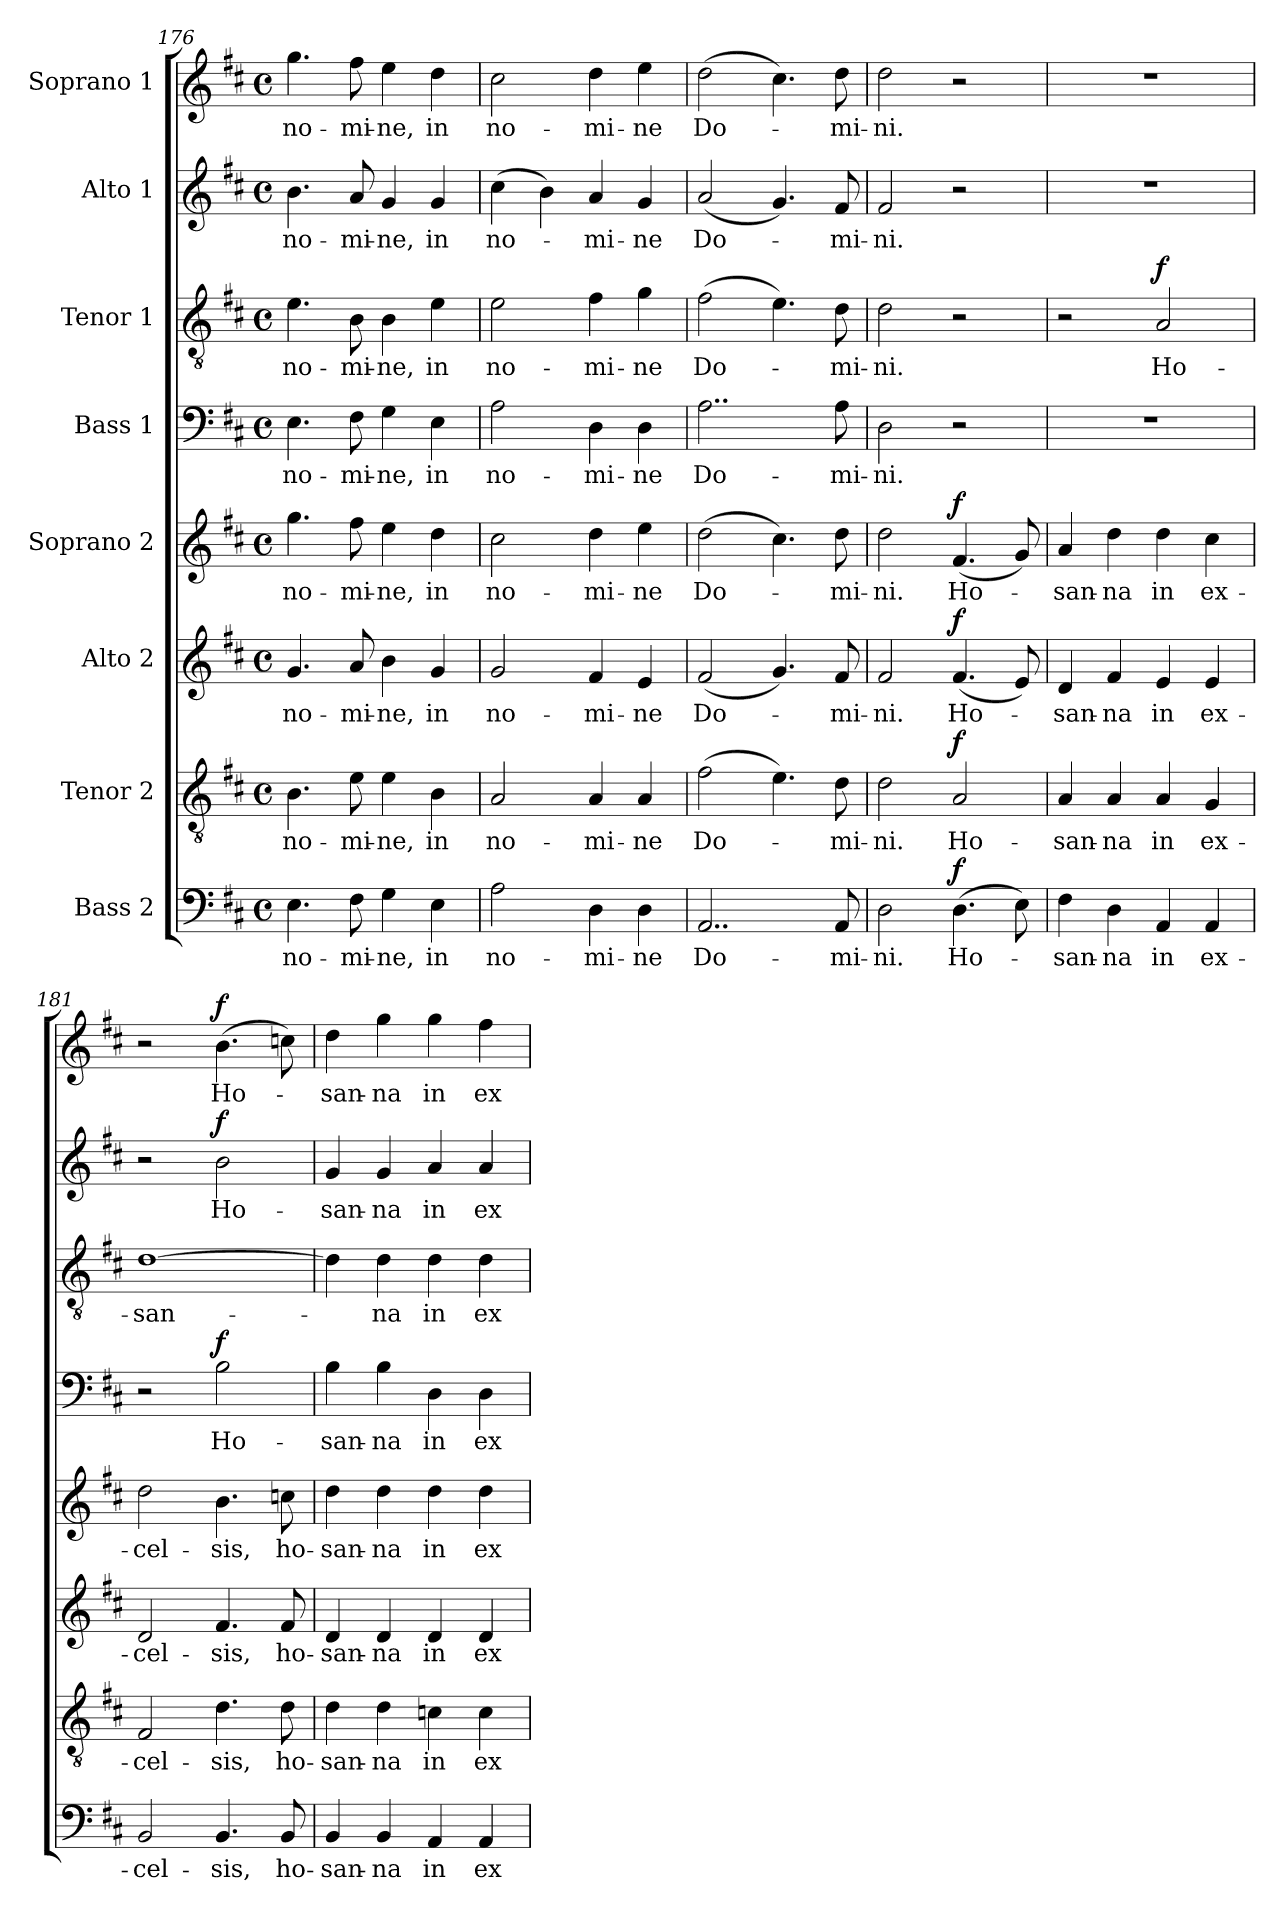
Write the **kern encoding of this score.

**kern	**text	**dynam	**kern	**text	**dynam	**kern	**text	**dynam	**kern	**text	**dynam	**kern	**text	**dynam	**kern	**text	**dynam	**kern	**text	**dynam	**kern	**text	**dynam
*part8	*part8	*part8	*part7	*part7	*part7	*part6	*part6	*part6	*part5	*part5	*part5	*part4	*part4	*part4	*part3	*part3	*part3	*part2	*part2	*part2	*part1	*part1	*part1
*staff8	*staff8	*staff8	*staff7	*staff7	*staff7	*staff6	*staff6	*staff6	*staff5	*staff5	*staff5	*staff4	*staff4	*staff4	*staff3	*staff3	*staff3	*staff2	*staff2	*staff2	*staff1	*staff1	*staff1
*I"Bass 2	*	*	*I"Tenor 2	*	*	*I"Alto 2	*	*	*I"Soprano 2	*	*	*I"Bass 1	*	*	*I"Tenor 1	*	*	*I"Alto 1	*	*	*I"Soprano 1	*	*
*clefF4	*	*	*clefGv2	*	*	*clefG2	*	*	*clefG2	*	*	*clefF4	*	*	*clefGv2	*	*	*clefG2	*	*	*clefG2	*	*
*k[f#c#]	*	*	*k[f#c#]	*	*	*k[f#c#]	*	*	*k[f#c#]	*	*	*k[f#c#]	*	*	*k[f#c#]	*	*	*k[f#c#]	*	*	*k[f#c#]	*	*
*D:	*	*	*D:	*	*	*D:	*	*	*D:	*	*	*D:	*	*	*D:	*	*	*D:	*	*	*D:	*	*
*M4/4	*	*	*M4/4	*	*	*M4/4	*	*	*M4/4	*	*	*M4/4	*	*	*M4/4	*	*	*M4/4	*	*	*M4/4	*	*
*met(c)	*	*	*met(c)	*	*	*met(c)	*	*	*met(c)	*	*	*met(c)	*	*	*met(c)	*	*	*met(c)	*	*	*met(c)	*	*
=176	=176	=176	=176	=176	=176	=176	=176	=176	=176	=176	=176	=176	=176	=176	=176	=176	=176	=176	=176	=176	=176	=176	=176
!	!LO:LY:b	!	!	!LO:LY:b	!	!	!LO:LY:b	!	!	!LO:LY:b	!	!	!LO:LY:b	!	!	!LO:LY:b	!	!	!LO:LY:b	!	!	!LO:LY:b	!
4.E\	no-	.	4.B\	no-	.	4.g/	no-	.	4.gg\	no-	.	4.E\	no-	.	4.e\	no-	.	4.b\	no-	.	4.gg\	no-	.
!	!LO:LY:b	!	!	!LO:LY:b	!	!	!LO:LY:b	!	!	!LO:LY:b	!	!	!LO:LY:b	!	!	!LO:LY:b	!	!	!LO:LY:b	!	!	!LO:LY:b	!
8F#\	-mi-	.	8e\	-mi-	.	8a/	-mi-	.	8ff#\	-mi-	.	8F#\	-mi-	.	8B\	-mi-	.	8a/	-mi-	.	8ff#\	-mi-	.
!	!LO:LY:b	!	!	!LO:LY:b	!	!	!LO:LY:b	!	!	!LO:LY:b	!	!	!LO:LY:b	!	!	!LO:LY:b	!	!	!LO:LY:b	!	!	!LO:LY:b	!
4G\	-ne,	.	4e\	-ne,	.	4b\	-ne,	.	4ee\	-ne,	.	4G\	-ne,	.	4B\	-ne,	.	4g/	-ne,	.	4ee\	-ne,	.
!	!LO:LY:b	!	!	!LO:LY:b	!	!	!LO:LY:b	!	!	!LO:LY:b	!	!	!LO:LY:b	!	!	!LO:LY:b	!	!	!LO:LY:b	!	!	!LO:LY:b	!
4E\	in	.	4B\	in	.	4g/	in	.	4dd\	in	.	4E\	in	.	4e\	in	.	4g/	in	.	4dd\	in	.
=177	=177	=177	=177	=177	=177	=177	=177	=177	=177	=177	=177	=177	=177	=177	=177	=177	=177	=177	=177	=177	=177	=177	=177
!	!LO:LY:b	!	!	!LO:LY:b	!	!	!LO:LY:b	!	!	!LO:LY:b	!	!	!LO:LY:b	!	!	!LO:LY:b	!	!	!LO:LY:b	!	!	!LO:LY:b	!
2A\	no-	.	2A/	no-	.	2g/	no-	.	2cc#\	no-	.	2A\	no-	.	2e\	no-	.	(>4cc#\	no-	.	2cc#\	no-	.
.	.	.	.	.	.	.	.	.	.	.	.	.	.	.	.	.	.	4b\)	.	.	.	.	.
!	!LO:LY:b	!	!	!LO:LY:b	!	!	!LO:LY:b	!	!	!LO:LY:b	!	!	!LO:LY:b	!	!	!LO:LY:b	!	!	!LO:LY:b	!	!	!LO:LY:b	!
4D\	-mi-	.	4A/	-mi-	.	4f#/	-mi-	.	4dd\	-mi-	.	4D\	-mi-	.	4f#\	-mi-	.	4a/	-mi-	.	4dd\	-mi-	.
!	!LO:LY:b	!	!	!LO:LY:b	!	!	!LO:LY:b	!	!	!LO:LY:b	!	!	!LO:LY:b	!	!	!LO:LY:b	!	!	!LO:LY:b	!	!	!LO:LY:b	!
4D\	-ne	.	4A/	-ne	.	4e/	-ne	.	4ee\	-ne	.	4D\	-ne	.	4g\	-ne	.	4g/	-ne	.	4ee\	-ne	.
!!LO:PB:g=z
=178	=178	=178	=178	=178	=178	=178	=178	=178	=178	=178	=178	=178	=178	=178	=178	=178	=178	=178	=178	=178	=178	=178	=178
!	!LO:LY:b	!	!	!LO:LY:b	!	!	!LO:LY:b	!	!	!LO:LY:b	!	!	!LO:LY:b	!	!	!LO:LY:b	!	!	!LO:LY:b	!	!	!LO:LY:b	!
2..AA/	Do-	.	(>2f#\	Do-	.	(<2f#/	Do-	.	(>2dd\	Do-	.	2..A\	Do-	.	(>2f#\	Do-	.	(<2a/	Do-	.	(>2dd\	Do-	.
.	.	.	4.e\)	.	.	4.g/)	.	.	4.cc#\)	.	.	.	.	.	4.e\)	.	.	4.g/)	.	.	4.cc#\)	.	.
!	!LO:LY:b	!	!	!LO:LY:b	!	!	!LO:LY:b	!	!	!LO:LY:b	!	!	!LO:LY:b	!	!	!LO:LY:b	!	!	!LO:LY:b	!	!	!LO:LY:b	!
8AA/	-mi-	.	8d\	-mi-	.	8f#/	-mi-	.	8dd\	-mi-	.	8A\	-mi-	.	8d\	-mi-	.	8f#/	-mi-	.	8dd\	-mi-	.
=179	=179	=179	=179	=179	=179	=179	=179	=179	=179	=179	=179	=179	=179	=179	=179	=179	=179	=179	=179	=179	=179	=179	=179
!	!LO:LY:b	!	!	!LO:LY:b	!	!	!LO:LY:b	!	!	!LO:LY:b	!	!	!LO:LY:b	!	!	!LO:LY:b	!	!	!LO:LY:b	!	!	!LO:LY:b	!
2D\	-ni.	.	2d\	-ni.	.	2f#/	-ni.	.	2dd\	-ni.	.	2D\	-ni.	.	2d\	-ni.	.	2f#/	-ni.	.	2dd\	-ni.	.
!	!LO:LY:b	!LO:DY:b	!	!LO:LY:b	!LO:DY:b	!	!LO:LY:b	!LO:DY:b	!	!LO:LY:b	!LO:DY:b	!	!	!	!	!	!	!	!	!	!	!	!
(>4.D\	Ho-	f	2A/	Ho-	f	(<4.f#/	Ho-	f	(<4.f#/	Ho-	f	2r	.	.	2r	.	.	2r	.	.	2r	.	.
8E\)	.	.	.	.	.	8e/)	.	.	8g/)	.	.	.	.	.	.	.	.	.	.	.	.	.	.
=180	=180	=180	=180	=180	=180	=180	=180	=180	=180	=180	=180	=180	=180	=180	=180	=180	=180	=180	=180	=180	=180	=180	=180
!	!LO:LY:b	!	!	!LO:LY:b	!	!	!LO:LY:b	!	!	!LO:LY:b	!	!	!	!	!	!	!	!	!	!	!	!	!
4F#\	-san-	.	4A/	-san-	.	4d/	-san-	.	4a/	-san-	.	1r	.	.	2r	.	.	1r	.	.	1r	.	.
!	!LO:LY:b	!	!	!LO:LY:b	!	!	!LO:LY:b	!	!	!LO:LY:b	!	!	!	!	!	!	!	!	!	!	!	!	!
4D\	-na	.	4A/	-na	.	4f#/	-na	.	4dd\	-na	.	.	.	.	.	.	.	.	.	.	.	.	.
!	!LO:LY:b	!	!	!LO:LY:b	!	!	!LO:LY:b	!	!	!LO:LY:b	!	!	!	!	!	!LO:LY:b	!LO:DY:b	!	!	!	!	!	!
4AA/	in	.	4A/	in	.	4e/	in	.	4dd\	in	.	.	.	.	2A/	Ho-	f	.	.	.	.	.	.
!	!LO:LY:b	!	!	!LO:LY:b	!	!	!LO:LY:b	!	!	!LO:LY:b	!	!	!	!	!	!	!	!	!	!	!	!	!
4AA/	ex-	.	4G/	ex-	.	4e/	ex-	.	4cc#\	ex-	.	.	.	.	.	.	.	.	.	.	.	.	.
=181	=181	=181	=181	=181	=181	=181	=181	=181	=181	=181	=181	=181	=181	=181	=181	=181	=181	=181	=181	=181	=181	=181	=181
!	!LO:LY:b	!	!	!LO:LY:b	!	!	!LO:LY:b	!	!	!LO:LY:b	!	!	!	!	!	!LO:LY:b	!	!	!	!	!	!	!
2BB/	-cel-	.	2F#/	-cel-	.	2d/	-cel-	.	2dd\	-cel-	.	2r	.	.	[1d	-san-	.	2r	.	.	2r	.	.
!	!LO:LY:b	!	!	!LO:LY:b	!	!	!LO:LY:b	!	!	!LO:LY:b	!	!	!LO:LY:b	!LO:DY:b	!	!	!	!	!LO:LY:b	!LO:DY:b	!	!LO:LY:b	!LO:DY:b
4.BB/	-sis,	.	4.d\	-sis,	.	4.f#/	-sis,	.	4.b\	-sis,	.	2B\	Ho-	f	.	.	.	2b\	Ho-	f	(>4.b\	Ho-	f
!	!LO:LY:b	!	!	!LO:LY:b	!	!	!LO:LY:b	!	!	!LO:LY:b	!	!	!	!	!	!	!	!	!	!	!	!	!
8BB/	ho-	.	8d\	ho-	.	8f#/	ho-	.	8ccn\	ho-	.	.	.	.	.	.	.	.	.	.	8ccn\)	.	.
=182	=182	=182	=182	=182	=182	=182	=182	=182	=182	=182	=182	=182	=182	=182	=182	=182	=182	=182	=182	=182	=182	=182	=182
!	!LO:LY:b	!	!	!LO:LY:b	!	!	!LO:LY:b	!	!	!LO:LY:b	!	!	!LO:LY:b	!	!	!	!	!	!LO:LY:b	!	!	!LO:LY:b	!
4BB/	-san-	.	4d\	-san-	.	4d/	-san-	.	4dd\	-san-	.	4B\	-san-	.	4d\]	.	.	4g/	-san-	.	4dd\	-san-	.
!	!LO:LY:b	!	!	!LO:LY:b	!	!	!LO:LY:b	!	!	!LO:LY:b	!	!	!LO:LY:b	!	!	!LO:LY:b	!	!	!LO:LY:b	!	!	!LO:LY:b	!
4BB/	-na	.	4d\	-na	.	4d/	-na	.	4dd\	-na	.	4B\	-na	.	4d\	-na	.	4g/	-na	.	4gg\	-na	.
!	!LO:LY:b	!	!	!LO:LY:b	!	!	!LO:LY:b	!	!	!LO:LY:b	!	!	!LO:LY:b	!	!	!LO:LY:b	!	!	!LO:LY:b	!	!	!LO:LY:b	!
4AA/	in	.	4cn\	in	.	4d/	in	.	4dd\	in	.	4D\	in	.	4d\	in	.	4a/	in	.	4gg\	in	.
!	!LO:LY:b	!	!	!LO:LY:b	!	!	!LO:LY:b	!	!	!LO:LY:b	!	!	!LO:LY:b	!	!	!LO:LY:b	!	!	!LO:LY:b	!	!	!LO:LY:b	!
4AA/	ex-	.	4c\	ex-	.	4d/	ex-	.	4dd\	ex-	.	4D\	ex-	.	4d\	ex-	.	4a/	ex-	.	4ff#\	ex-	.
=	=	=	=	=	=	=	=	=	=	=	=	=	=	=	=	=	=	=	=	=	=	=	=
*-	*-	*-	*-	*-	*-	*-	*-	*-	*-	*-	*-	*-	*-	*-	*-	*-	*-	*-	*-	*-	*-	*-	*-
